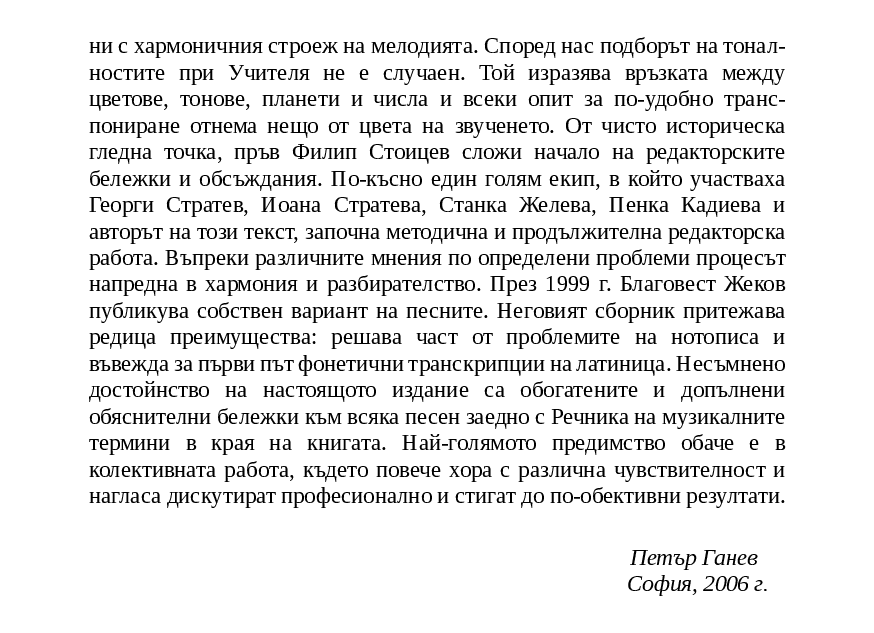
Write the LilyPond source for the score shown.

\version "2.24.4"

% include paper part and global functions
\include "include/globals.ily"

\bookpart {
  \paper {
    print-all-headers = ##t
    print-page-number = ##t
    print-first-page-number = ##f
    page-number-type = #'roman-upper


    % put page numbers on the bottom
    oddHeaderMarkup = \markup {

      \fill-line {
        """"
        \if \should-print-page-number  \abs-fontsize #9 {
          \fromproperty #'page:page-number-string

        }
      }
    }
    evenHeaderMarkup = \markup {

      \fill-line {
        \if \should-print-page-number \abs-fontsize #9 {
          \fromproperty #'page:page-number-string
          ""
        }
      }
    }

    oddFooterMarkup = \markup ""

    evenFooterMarkup = ""
    left-margin = 1.5\cm
    right-margin = 1.5\cm
    top-margin = 1\cm
    bottom-margin = 1.2\cm
    ragged-bottom = ##t % do not spread the staves to fill the whole vertical space
    top-markup-spacing.basic-distance = 8\mm
    top-system-spacing.basic-distance = 10\mm

    % change distance between staves
    system-system-spacing =
    #'((basic-distance . 16)
       (minimum-distance . 6)
       (padding . 1)
       (stretchability . 12))
  }

  \markup \abs-fontsize #11 {
    \vspace #0.9 \override #'(baseline-skip . 3.4)
    \justify {

      ни с хармоничния строеж на мелодията. Според
      нас подборът на тонал- ностите при Учителя не е случаен. Той изразява връзката между цветове, тонове, планети и числа и всеки опит
      за по-удобно транс- пониране отнема нещо от цвета на звученето.
      От чисто историческа гледна точка, пръв Филип Стоицев
      сложи начало на редакторските бележки и обсъждания. По-късно
      един голям екип, в който участваха Георги Стратев, Иоана
      Стратева, Станка Желева, Пенка Кадиева и авторът на този
      текст, започна методична и продължителна редакторска работа.
      Въпреки различните мнения по определени проблеми процесът
      напредна в хармония и разбирателство. През 1999 г. Благовест
      Жеков публикува собствен вариант на песните. Неговият сборник
      притежава редица преимущества: решава част от проблемите
      на нотописа и въвежда за първи път фонетични транскрипции
      на латиница. Несъмнено достойнство на настоящото издание са
      обогатените и допълнени обяснителни бележки към всяка песен
      заедно с Речника на музикалните термини в края на книгата.
      Най-голямото предимство обаче е в колективната работа, където
      повече хора с различна чувствителност и нагласа дискутират
      професионално и стигат до по-обективни резултати.
    }
  }

  \markup \abs-fontsize #11 \raise #0 \override #'(baseline-skip . 3.4) {
    \column {
      \line {"  "}
      \line {"  "}

      \fill-line { "" ""  \italic {"Петър Ганев     "} }
      \fill-line { "" ""  \italic {"София, 2006 г.   "} }
    }
  }


} % bookpart